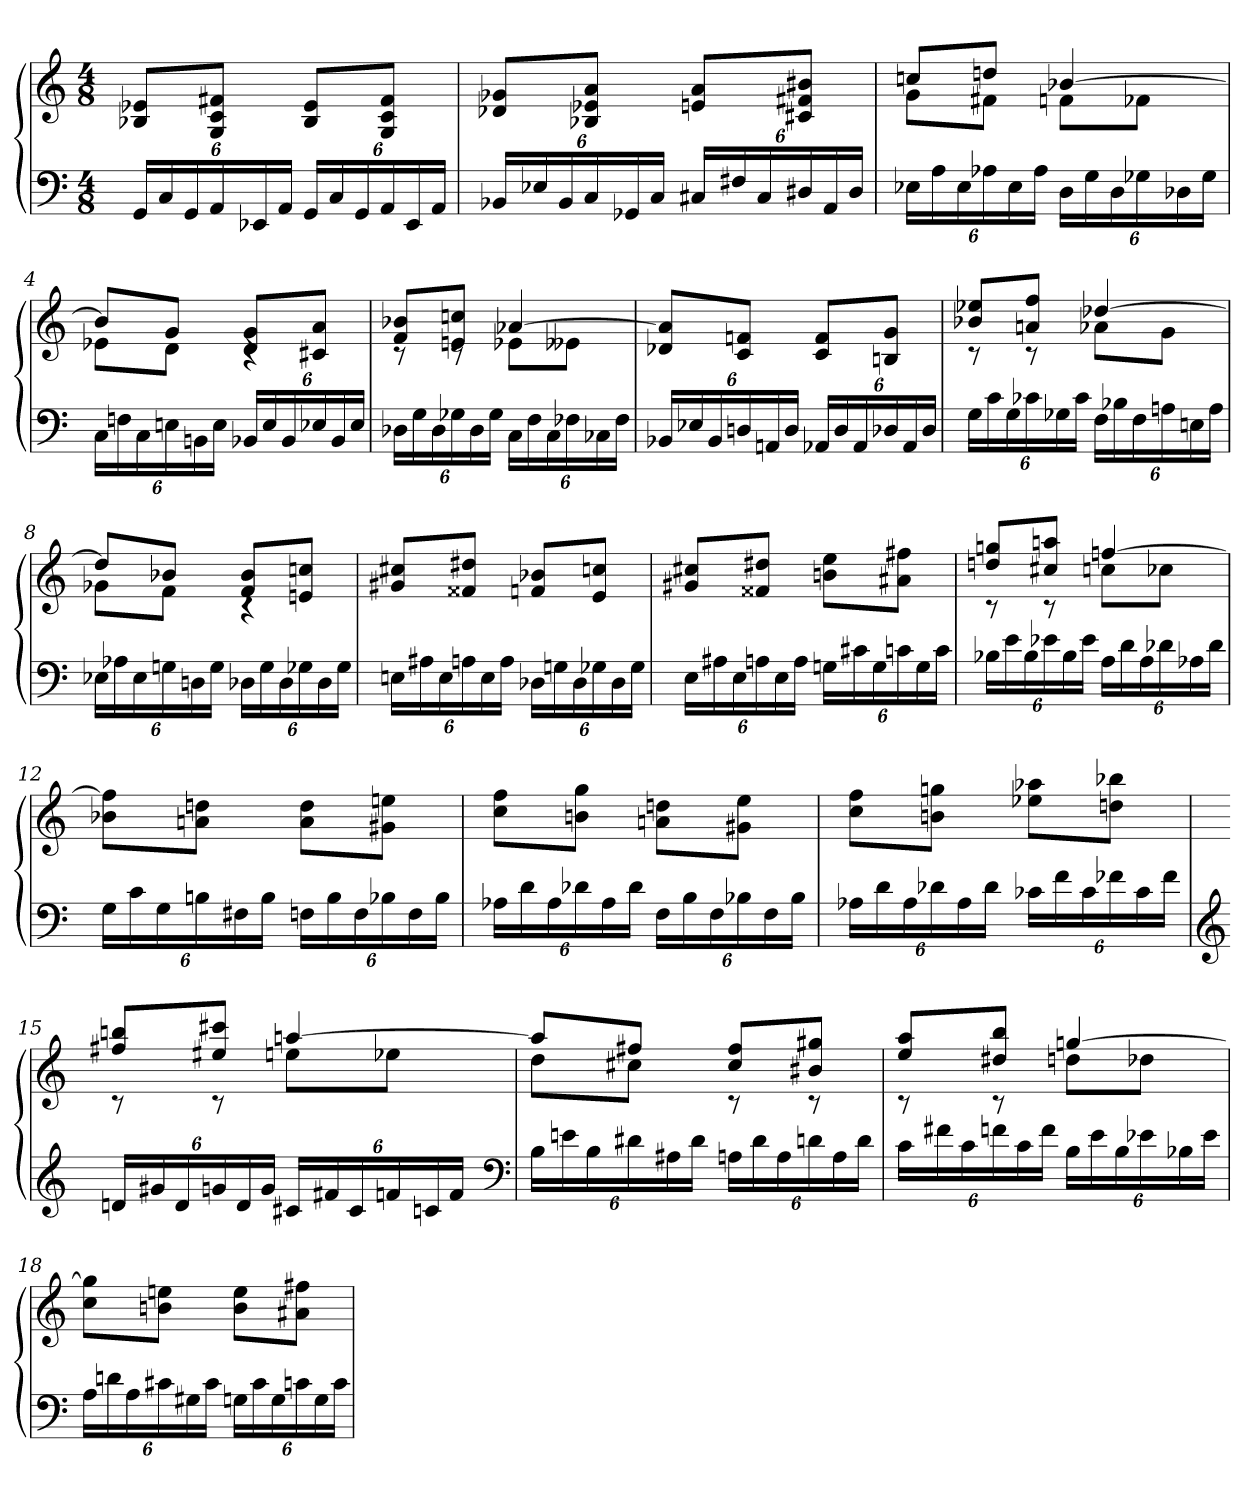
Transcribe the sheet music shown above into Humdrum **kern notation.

**kern	**kern
*part1	*part1
*staff2	*staff1
*clefF4	*clefG2
*k[]	*k[]
*M4/8	*M4/8
=1	=1
24GGLL	8B-X 8e-XL
24C	.
24GG	.
24AA	8G 8c 8f#XJ
24EE-X	.
24AAJJ	.
24GGLL	8B- 8e-L
24C	.
24GG	.
24AA	8G 8c 8f#J
24EE-	.
24AAJJ	.
=2	=2
24BB-XLL	8d-X 8g-XL
24E-X	.
24BB-	.
24C	8B-X 8e-X 8aJ
24GG-X	.
24CJJ	.
24C#XLL	8en 8aL
24F#X	.
24C#	.
24D#X	8c#X 8f#X 8b#XJ
24AA	.
24D#JJ	.
=3	=3
*	*^
24E-XLL	8ccnL	8gL
24A	.	.
24E-	.	.
24A-X	8ddnJ	8f#XJ
24E-	.	.
24A-JJ	.	.
24DLL	[4b-X	8fnL
24G	.	.
24D	.	.
24G-X	.	8f-XJ
24D-X	.	.
24G-JJ	.	.
=4	=4	=4
24CLL	8b-L]	8e-XL
24Fn	.	.
24C	.	.
24En	8gJ	8dJ
24BBn	.	.
24EJJ	.	.
24BB-XLL	8d 8gL	4rc
24E	.	.
24BB-	.	.
24E-X	8c#X 8aJ	.
24BB-	.	.
24E-JJ	.	.
=5	=5	=5
24D-XLL	8f 8b-XL	8rc
24G	.	.
24D-	.	.
24G-X	8en 8ccnJ	8rc
24D-	.	.
24G-JJ	.	.
24CLL	[4a-X	8e-XL
24F	.	.
24C	.	.
24F-X	.	8e--XJ
24C-X	.	.
24F-JJ	.	.
*	*v	*v
=6	=6
24BB-XLL	8d-X 8a-]L
24E-X	.
24BB-	.
24Dn	8c 8fnJ
24AAn	.
24DJJ	.
24AA-XLL	8c 8fL
24D	.
24AA-	.
24D-X	8Bn 8gJ
24AA-	.
24D-JJ	.
=7	=7
*	*^
24GLL	8b-X 8ee-XL	8rc
24c	.	.
24G	.	.
24c-X	8an 8ffJ	8rc
24G-X	.	.
24c-JJ	.	.
24FLL	[4dd-X	8a-XL
24B-X	.	.
24F	.	.
24An	.	8gJ
24En	.	.
24AJJ	.	.
=8	=8	=8
24E-XLL	8dd-L]	8g-XL
24A-X	.	.
24E-	.	.
24Gn	8b-XJ	8fJ
24Dn	.	.
24GJJ	.	.
24D-XLL	8f 8b-L	4rc
24G	.	.
24D-	.	.
24G-X	8en 8ccnJ	.
24D-	.	.
24G-JJ	.	.
*	*v	*v
=9	=9
24EnLL	8g#X 8cc#XL
24A#X	.
24E	.
24An	8f##X 8dd#XJ
24E	.
24AJJ	.
24D-XLL	8fn 8b-XL
24Gn	.
24D-	.
24G-X	8e 8ccnJ
24D-	.
24G-JJ	.
=10	=10
24ELL	8g#X 8cc#XL
24A#X	.
24E	.
24An	8f##X 8dd#XJ
24E	.
24AJJ	.
24GnLL	8bn 8eeL
24c#X	.
24G	.
24cn	8a#X 8ff#XJ
24G	.
24cJJ	.
=11	=11
*	*^
24B-XLL	8ddn 8ggnL	8rc
24e	.	.
24B-	.	.
24e-X	8cc#X 8aanJ	8rc
24B-	.	.
24e-JJ	.	.
24ALL	[4ffn	8ccnL
24d	.	.
24A	.	.
24d-X	.	8cc-XJ
24A-X	.	.
24d-JJ	.	.
*	*v	*v
=12	=12
24GLL	8b-X 8ff]L
24c	.
24G	.
24Bn	8an 8ddnJ
24F#X	.
24BJJ	.
24FnLL	8a 8ddL
24B	.
24F	.
24B-X	8g#X 8eenJ
24F	.
24B-JJ	.
=13	=13
24A-XLL	8cc 8ffL
24d	.
24A-	.
24d-X	8bn 8ggJ
24A-	.
24d-JJ	.
24FLL	8an 8ddnL
24B	.
24F	.
24B-X	8g#X 8eeJ
24F	.
24B-JJ	.
=14	=14
24A-XLL	8cc 8ffL
24d	.
24A-	.
24d-X	8bn 8ggnJ
24A-	.
24d-JJ	.
24c-XLL	8ee-X 8aa-XL
24f	.
24c-	.
24f-X	8ddn 8bb-XJ
24c-	.
24f-JJ	.
=15	=15
*clefG2	*
*	*^
24dnLL	8ff#X 8bbnL	8rc
24g#X	.	.
24d	.	.
24gn	8ee#X 8ccc#XJ	8rc
24d	.	.
24gJJ	.	.
24c#XLL	[4aan	8eenL
24f#X	.	.
24c#	.	.
24fn	.	8ee-XJ
24cn	.	.
24fJJ	.	.
*clefF4	*	*
=16	=16	=16
24BLL	8aaL]	8ddL
24en	.	.
24B	.	.
24d#X	8ff#XJ	8cc#XJ
24A#X	.	.
24d#JJ	.	.
24AnLL	8cc# 8ff#L	8rc
24d#	.	.
24A	.	.
24dn	8b#X 8gg#XJ	8rc
24A	.	.
24dJJ	.	.
=17	=17	=17
24cLL	8ee 8aaL	8rc
24f#X	.	.
24c	.	.
24fn	8dd#X 8bbJ	8rc
24c	.	.
24fJJ	.	.
24BLL	[4ggn	8ddnL
24e	.	.
24B	.	.
24e-X	.	8dd-XJ
24B-X	.	.
24e-JJ	.	.
*	*v	*v
=18	=18
24ALL	8cc 8gg]L
24dn	.
24A	.
24c#X	8bn 8eenJ
24G#X	.
24c#JJ	.
24GnLL	8b 8eeL
24c#	.
24G	.
24cn	8a#X 8ff#XJ
24G	.
24cJJ	.
=	=
*-	*-
